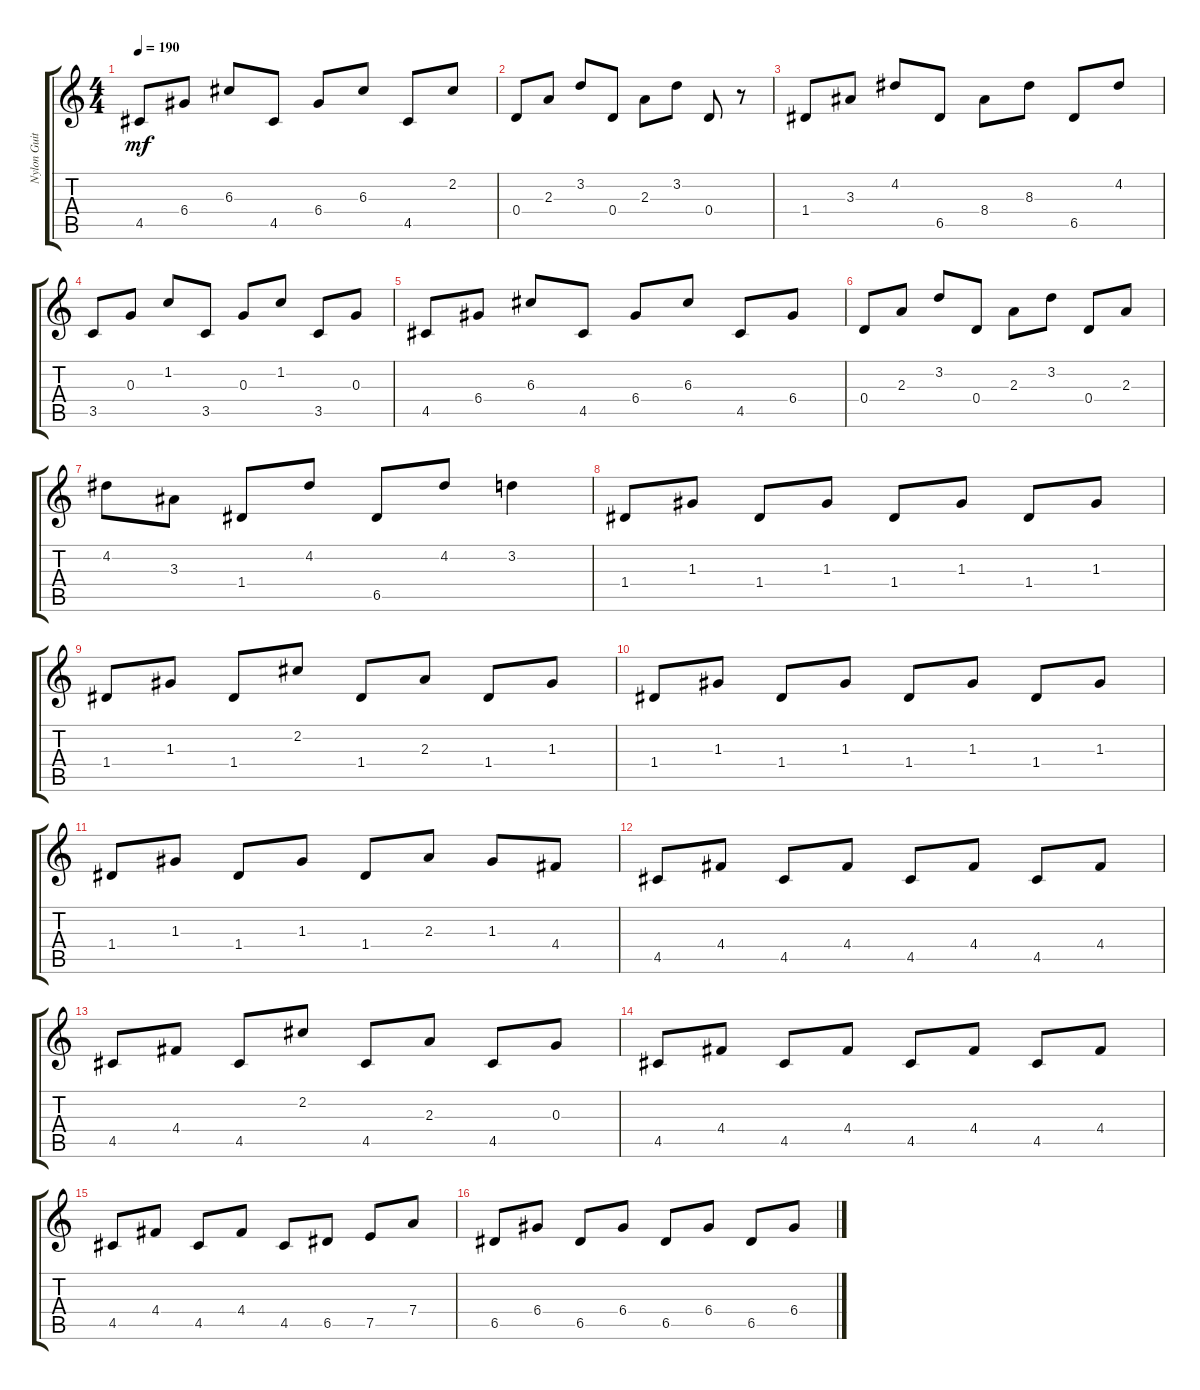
\track ("Nylon Guitar" "Nylon Guit") {instrument acousticguitarnylon}
\staff {score tabs}
\tuning (E4 B3 G3 D3 A2 E2) {hide}
\ts (4 4)
\tempo 190
\clef g2
\ks c
4.5.8{dy mf} 6.4.8 6.3.8 4.5.8 6.4.8 6.3.8 4.5.8 2.2.8 |
0.4.8 2.3.8 3.2.8 0.4.8 2.3.8 3.2.8 0.4.8 r.8 |
1.4.8 3.3.8 4.2.8 6.5.8 8.4.8 8.3.8 6.5.8 4.2.8 |
3.5.8 0.3.8 1.2.8 3.5.8 0.3.8 1.2.8 3.5.8 0.3.8 |
4.5.8 6.4.8 6.3.8 4.5.8 6.4.8 6.3.8 4.5.8 6.4.8 |
0.4.8 2.3.8 3.2.8 0.4.8 2.3.8 3.2.8 0.4.8 2.3.8 |
4.2.8 3.3.8 1.4.8 4.2.8 6.5.8 4.2.8 3.2.4 |
1.4.8 1.3.8 1.4.8 1.3.8 1.4.8 1.3.8 1.4.8 1.3.8 |
1.4.8 1.3.8 1.4.8 2.2.8 1.4.8 2.3.8 1.4.8 1.3.8 |
1.4.8 1.3.8 1.4.8 1.3.8 1.4.8 1.3.8 1.4.8 1.3.8 |
1.4.8 1.3.8 1.4.8 1.3.8 1.4.8 2.3.8 1.3.8 4.4.8 |
4.5.8 4.4.8 4.5.8 4.4.8 4.5.8 4.4.8 4.5.8 4.4.8 |
4.5.8 4.4.8 4.5.8 2.2.8 4.5.8 2.3.8 4.5.8 0.3.8 |
4.5.8 4.4.8 4.5.8 4.4.8 4.5.8 4.4.8 4.5.8 4.4.8 |
4.5.8 4.4.8 4.5.8 4.4.8 4.5.8 6.5.8 7.5.8 7.4.8 |
6.5.8 6.4.8 6.5.8 6.4.8 6.5.8 6.4.8 6.5.8 6.4.8
